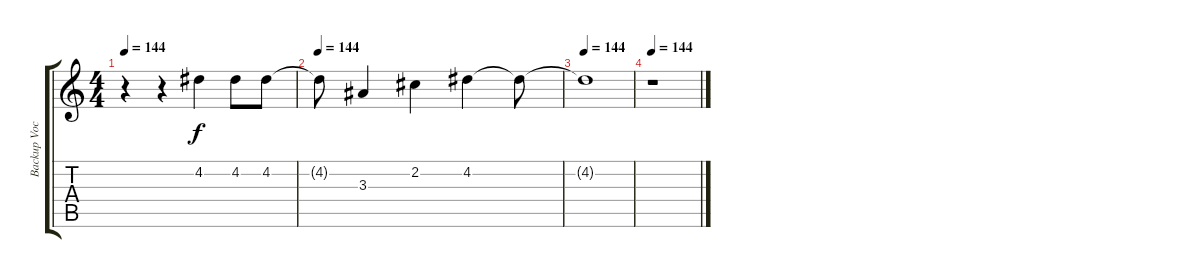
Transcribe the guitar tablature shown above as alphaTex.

\track ("Backup Vocals" "Backup Voc") {instrument acousticguitarsteel}
\staff {score tabs}
\tuning (E4 B3 G3 D3 A2 E2) {hide}
\ts (4 4)
\tempo 144
\clef g2
\ks c
r.4{dy f} r.4 4.2.4 4.2.8 4.2.8 |
\tempo 144
4.2{t}.8 3.3.4 2.2.4 4.2.4 4.2{t}.8 |
\tempo 144
4.2{t}.1 |
\tempo 144
r.1
